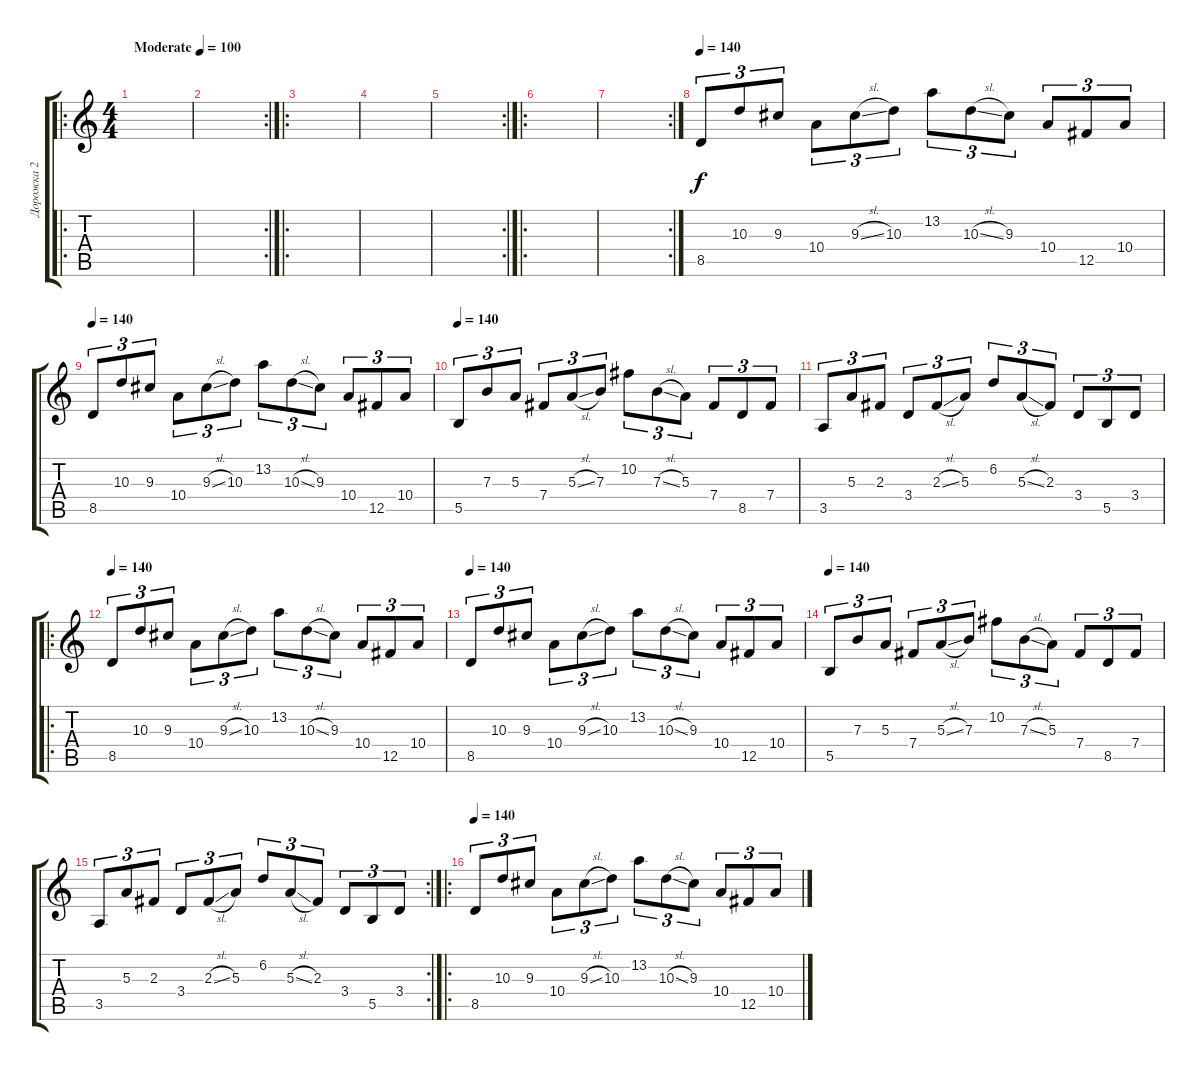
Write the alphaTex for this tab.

\track ("Дорожка 2" "Дорожка 2") {instrument distortionguitar}
\staff {score tabs}
\tuning (Db4 Ab3 E3 B2 Gb2 B1) {hide}
\ro
\ts (4 4)
\tempo (100 "Moderate")
\clef g2
\ks c
|
\rc 2
|
\ro
|
|
\rc 2
|
\ro
|
\rc 2
|
\tempo 140
8.5.8{tu (3 2)} 10.3.8{tu (3 2)} 9.3.8{tu (3 2)} 10.4.8{tu (3 2)} 9.3{sl}.8{tu (3 2)} 10.3.8{tu (3 2)} 13.2.8{tu (3 2)} 10.3{sl}.8{tu (3 2)} 9.3.8{tu (3 2)} 10.4.8{tu (3 2)} 12.5.8{tu (3 2)} 10.4.8{tu (3 2)} |
\tempo 140
8.5.8{tu (3 2)} 10.3.8{tu (3 2)} 9.3.8{tu (3 2)} 10.4.8{tu (3 2)} 9.3{sl}.8{tu (3 2)} 10.3.8{tu (3 2)} 13.2.8{tu (3 2)} 10.3{sl}.8{tu (3 2)} 9.3.8{tu (3 2)} 10.4.8{tu (3 2)} 12.5.8{tu (3 2)} 10.4.8{tu (3 2)} |
\tempo 140
5.5.8{tu (3 2)} 7.3.8{tu (3 2)} 5.3.8{tu (3 2)} 7.4.8{tu (3 2)} 5.3{sl}.8{tu (3 2)} 7.3.8{tu (3 2)} 10.2.8{tu (3 2)} 7.3{sl}.8{tu (3 2)} 5.3.8{tu (3 2)} 7.4.8{tu (3 2)} 8.5.8{tu (3 2)} 7.4.8{tu (3 2)} |
3.5.8{tu (3 2)} 5.3.8{tu (3 2)} 2.3.8{tu (3 2)} 3.4.8{tu (3 2)} 2.3{sl}.8{tu (3 2)} 5.3.8{tu (3 2)} 6.2.8{tu (3 2)} 5.3{sl}.8{tu (3 2)} 2.3.8{tu (3 2)} 3.4.8{tu (3 2)} 5.5.8{tu (3 2)} 3.4.8{tu (3 2)} |
\ro
\tempo 140
8.5.8{tu (3 2)} 10.3.8{tu (3 2)} 9.3.8{tu (3 2)} 10.4.8{tu (3 2)} 9.3{sl}.8{tu (3 2)} 10.3.8{tu (3 2)} 13.2.8{tu (3 2)} 10.3{sl}.8{tu (3 2)} 9.3.8{tu (3 2)} 10.4.8{tu (3 2)} 12.5.8{tu (3 2)} 10.4.8{tu (3 2)} |
\tempo 140
8.5.8{tu (3 2)} 10.3.8{tu (3 2)} 9.3.8{tu (3 2)} 10.4.8{tu (3 2)} 9.3{sl}.8{tu (3 2)} 10.3.8{tu (3 2)} 13.2.8{tu (3 2)} 10.3{sl}.8{tu (3 2)} 9.3.8{tu (3 2)} 10.4.8{tu (3 2)} 12.5.8{tu (3 2)} 10.4.8{tu (3 2)} |
\tempo 140
5.5.8{tu (3 2)} 7.3.8{tu (3 2)} 5.3.8{tu (3 2)} 7.4.8{tu (3 2)} 5.3{sl}.8{tu (3 2)} 7.3.8{tu (3 2)} 10.2.8{tu (3 2)} 7.3{sl}.8{tu (3 2)} 5.3.8{tu (3 2)} 7.4.8{tu (3 2)} 8.5.8{tu (3 2)} 7.4.8{tu (3 2)} |
\rc 2
3.5.8{tu (3 2)} 5.3.8{tu (3 2)} 2.3.8{tu (3 2)} 3.4.8{tu (3 2)} 2.3{sl}.8{tu (3 2)} 5.3.8{tu (3 2)} 6.2.8{tu (3 2)} 5.3{sl}.8{tu (3 2)} 2.3.8{tu (3 2)} 3.4.8{tu (3 2)} 5.5.8{tu (3 2)} 3.4.8{tu (3 2)} |
\ro
\tempo 140
8.5.8{tu (3 2)} 10.3.8{tu (3 2)} 9.3.8{tu (3 2)} 10.4.8{tu (3 2)} 9.3{sl}.8{tu (3 2)} 10.3.8{tu (3 2)} 13.2.8{tu (3 2)} 10.3{sl}.8{tu (3 2)} 9.3.8{tu (3 2)} 10.4.8{tu (3 2)} 12.5.8{tu (3 2)} 10.4.8{tu (3 2)}
